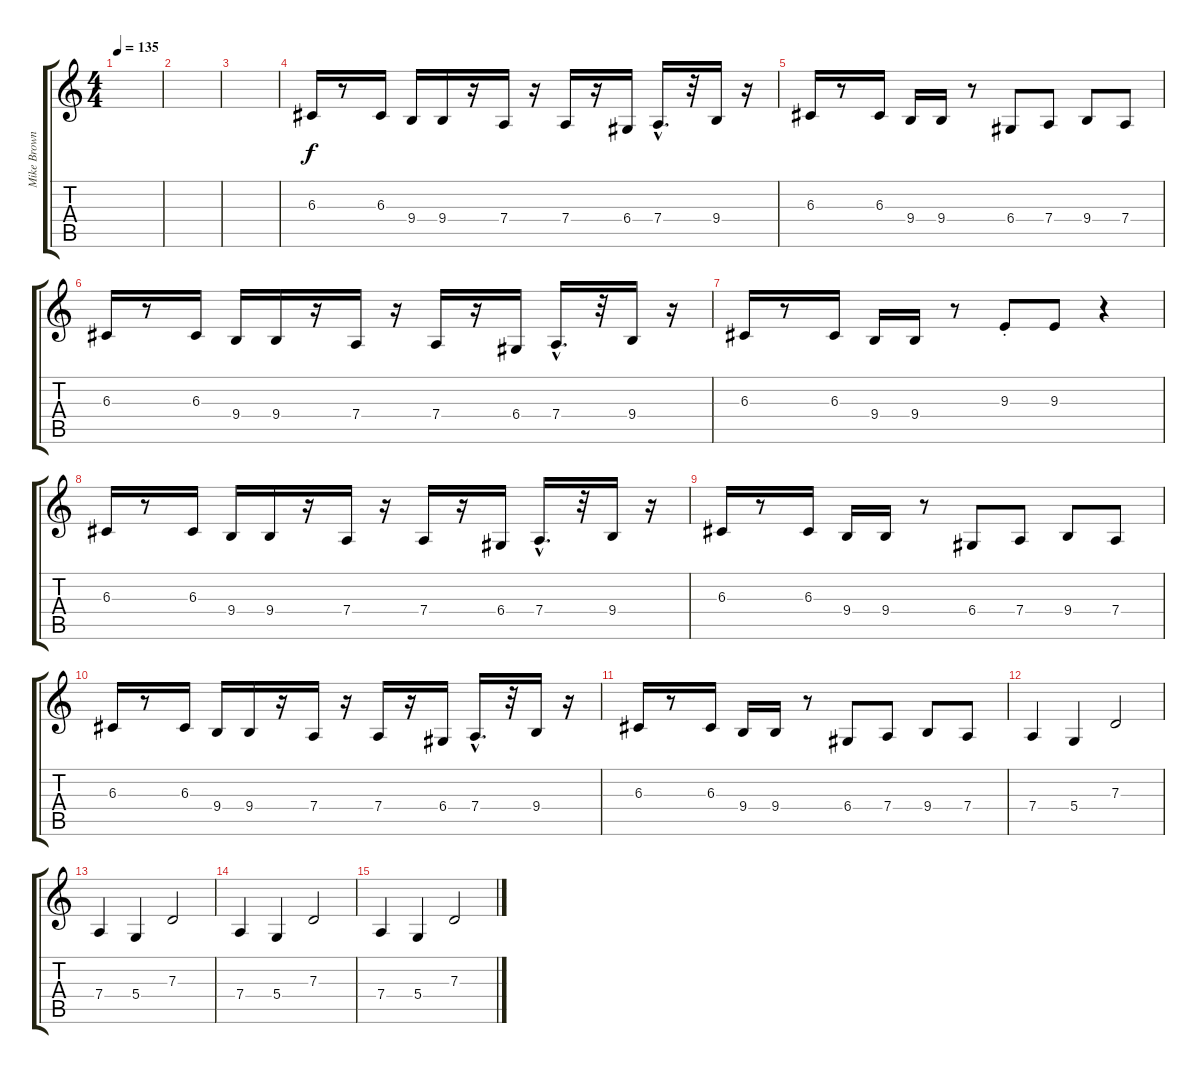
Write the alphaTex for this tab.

\track ("Mike Brown" "Mike Brown") {instrument altosax}
\staff {score tabs}
\tuning (E4 B3 G3 D3 A2 E2) {hide}
\ts (4 4)
\tempo 135
\clef g2
\ks c
|
|
|
6.3.16 r.8 6.3.16 9.4.16 9.4.16 r.16 7.4.16 r.16 7.4.16 r.16 6.4.16 7.4{hac}.16{d} r.32 9.4.16 r.16 |
6.3.16 r.8 6.3.16 9.4.16 9.4.16 r.8 6.4.8 7.4.8 9.4.8 7.4.8 |
6.3.16 r.8 6.3.16 9.4.16 9.4.16 r.16 7.4.16 r.16 7.4.16 r.16 6.4.16 7.4{hac}.16{d} r.32 9.4.16 r.16 |
6.3.16 r.8 6.3.16 9.4.16 9.4.16 r.8 9.3{st}.8 9.3.8 r.4 |
6.3.16 r.8 6.3.16 9.4.16 9.4.16 r.16 7.4.16 r.16 7.4.16 r.16 6.4.16 7.4{hac}.16{d} r.32 9.4.16 r.16 |
6.3.16 r.8 6.3.16 9.4.16 9.4.16 r.8 6.4.8 7.4.8 9.4.8 7.4.8 |
6.3.16 r.8 6.3.16 9.4.16 9.4.16 r.16 7.4.16 r.16 7.4.16 r.16 6.4.16 7.4{hac}.16{d} r.32 9.4.16 r.16 |
6.3.16 r.8 6.3.16 9.4.16 9.4.16 r.8 6.4.8 7.4.8 9.4.8 7.4.8 |
7.4.4 5.4.4 7.3.2 |
7.4.4 5.4.4 7.3.2 |
7.4.4 5.4.4 7.3.2 |
7.4.4 5.4.4 7.3.2
